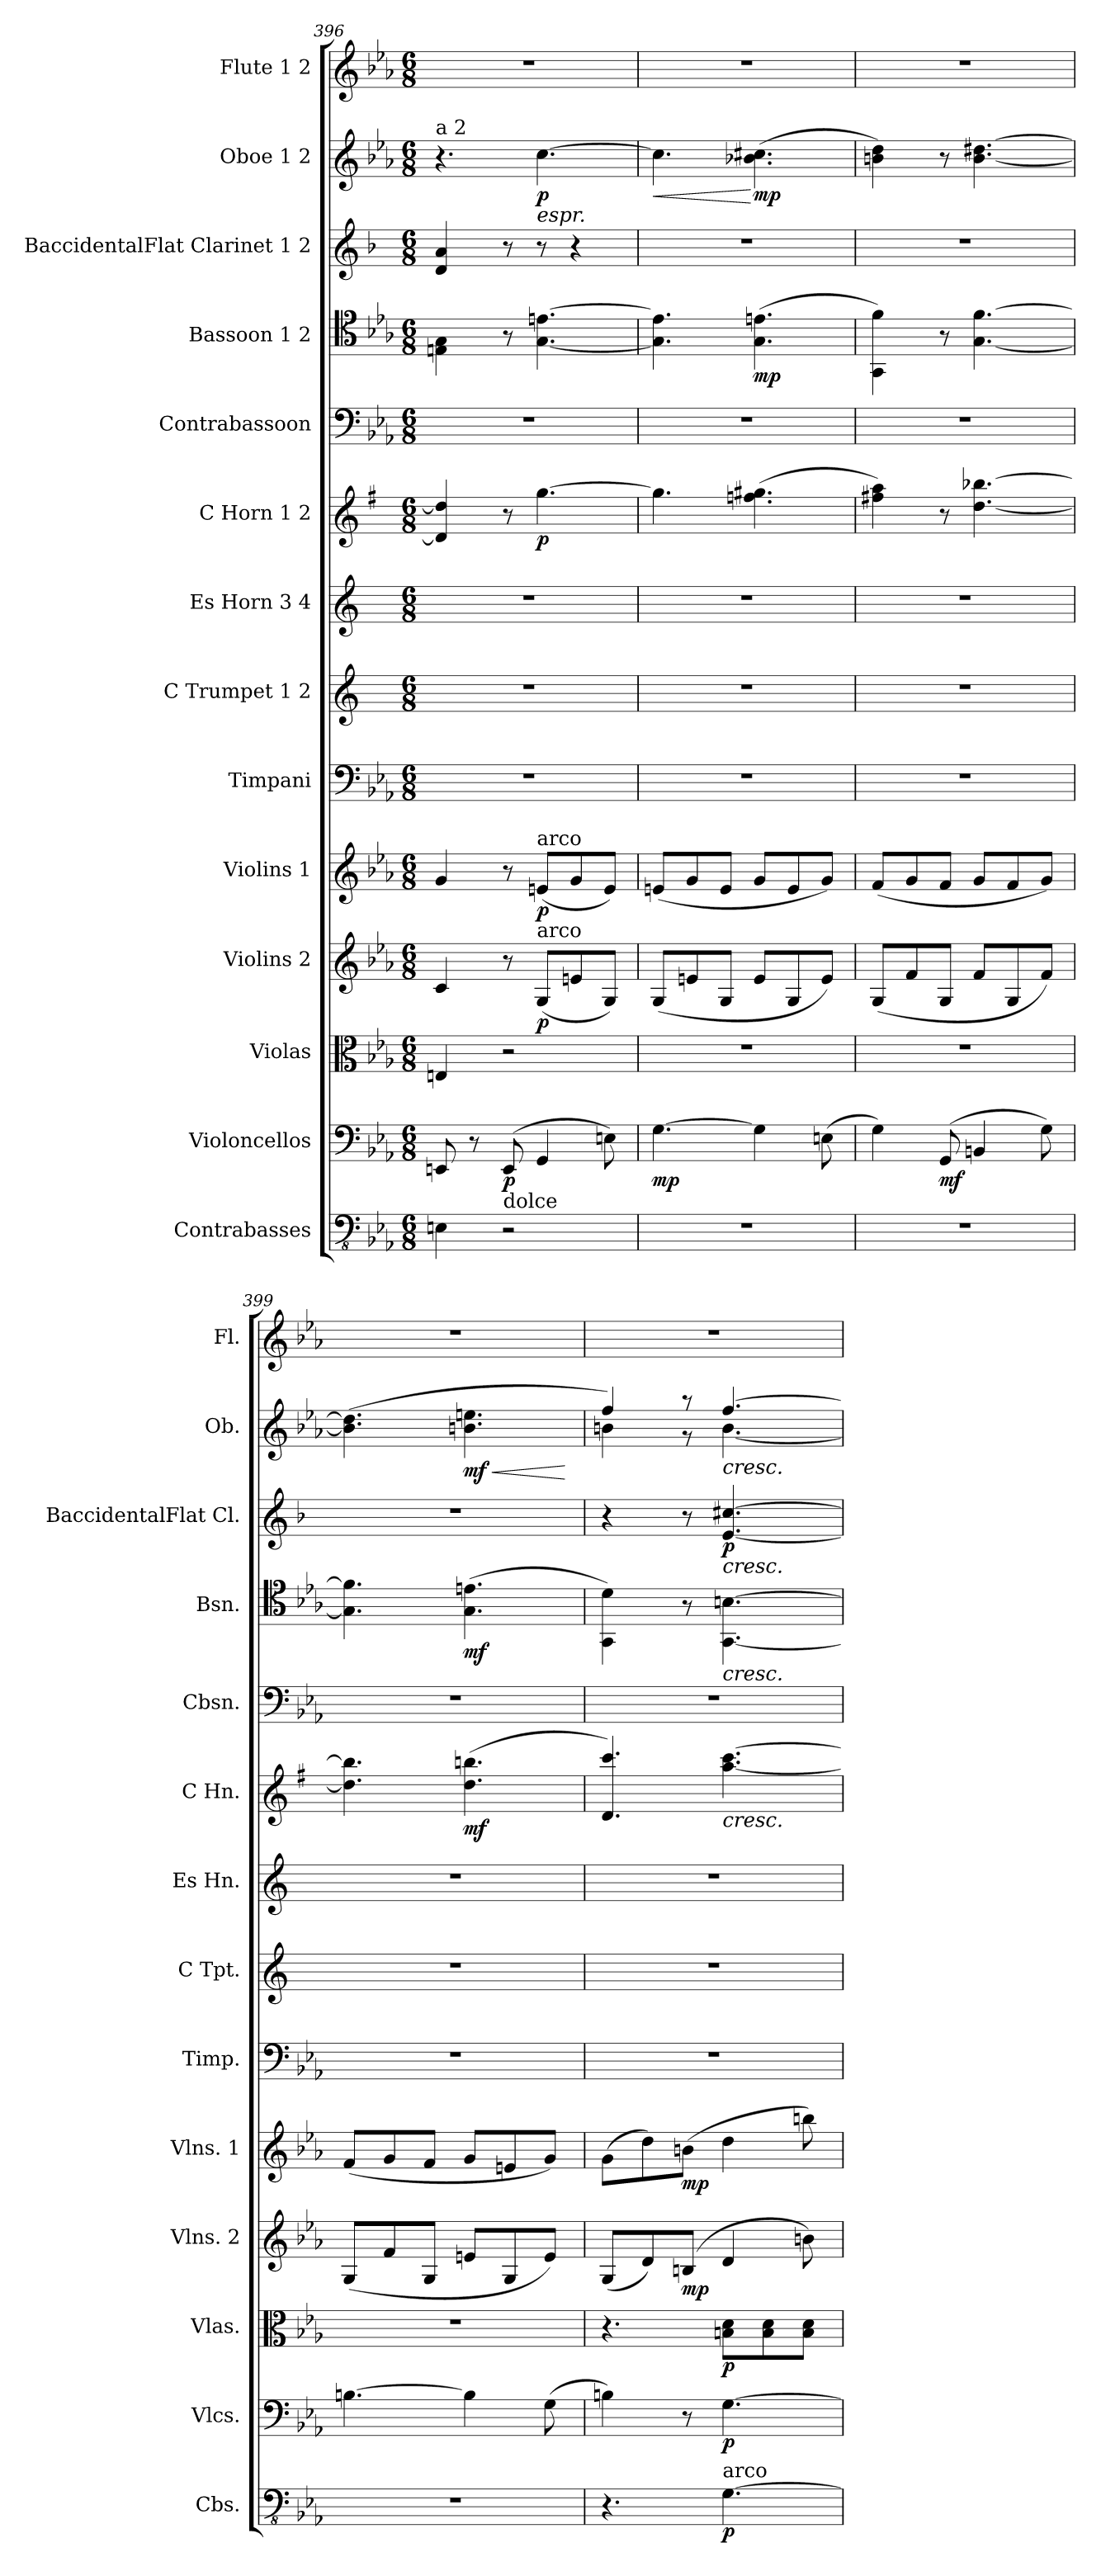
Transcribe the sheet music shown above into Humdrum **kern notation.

**kern	**dynam	**kern	**dynam	**kern	**dynam	**kern	**dynam	**kern	**dynam	**kern	**kern	**kern	**kern	**dynam	**kern	**kern	**dynam	**kern	**dynam	**kern	**dynam	**kern
*part14	*part14	*part13	*part13	*part12	*part12	*part11	*part11	*part10	*part10	*part9	*part8	*part7	*part6	*part6	*part5	*part4	*part4	*part3	*part3	*part2	*part2	*part1
*staff14	*staff14	*staff13	*staff13	*staff12	*staff12	*staff11	*staff11	*staff10	*staff10	*staff9	*staff8	*staff7	*staff6	*staff6	*staff5	*staff4	*staff4	*staff3	*staff3	*staff2	*staff2	*staff1
*I"Contrabasses	*	*I"Violoncellos	*	*I"Violas	*	*I"Violins 2	*	*I"Violins 1	*	*I"Timpani	*I"C Trumpet 1 2	*I"Es Horn 3 4	*I"C Horn 1 2	*	*I"Contrabassoon	*I"Bassoon 1 2	*	*I"BaccidentalFlat Clarinet 1 2	*	*I"Oboe 1 2	*	*I"Flute  1 2
*I'Cbs.	*	*I'Vlcs.	*	*I'Vlas.	*	*I'Vlns. 2	*	*I'Vlns. 1	*	*I'Timp.	*I'C Tpt.	*I'Es Hn.	*I'C Hn.	*	*I'Cbsn.	*I'Bsn.	*	*I'BaccidentalFlat Cl.	*	*I'Ob.	*	*I'Fl.
*clefFv4	*	*clefF4	*	*clefC3	*	*clefG2	*	*clefG2	*	*clefF4	*clefG2	*clefG2	*clefG2	*	*clefF4	*clefC4	*	*clefG2	*	*clefG2	*	*clefG2
*	*	*	*	*	*	*	*	*	*	*	*	*ITrd5c9	*ITrd4c7	*	*ITrd7c12	*	*	*ITrd1c2	*	*	*	*
*k[b-e-a-]	*	*k[b-e-a-]	*	*k[b-e-a-]	*	*k[b-e-a-]	*	*k[b-e-a-]	*	*k[b-e-a-]	*k[]	*k[b-e-a-]	*k[]	*	*k[b-e-a-]	*k[b-e-a-]	*	*k[b-e-a-]	*	*k[b-e-a-]	*	*k[b-e-a-]
*M6/8	*	*M6/8	*	*M6/8	*	*M6/8	*	*M6/8	*	*M6/8	*M6/8	*M6/8	*M6/8	*	*M6/8	*M6/8	*	*M6/8	*	*M6/8	*	*M6/8
=396	=396	=396	=396	=396	=396	=396	=396	=396	=396	=396	=396	=396	=396	=396	=396	=396	=396	=396	=396	=396	=396	=396
!	!	!	!	!	!	!	!	!	!	!	!	!	!	!	!	!	!	!	!	!LO:TX:a:t=a 2	!	!
4EEn\	.	8EEn/	.	4En/	.	4c/	.	4g/	.	2.r	2.r	2.r	4G/] 4g/]	.	2.r	4En\ 4G\	.	4c/ 4g/	.	4.r	.	2.r
.	.	8r	.	.	.	.	.	.	.	.	.	.	.	.	.	.	.	.	.	.	.	.
!	!	!LO:TX:b:t=dolce	!	!	!	!	!	!	!	!	!	!	!	!	!	!	!	!	!	!	!	!
!	!	!	!LO:DY:b	!	!	!	!	!	!	!	!	!	!	!	!	!	!	!	!	!	!	!
2r	.	(8EE/	p	2r	.	8r	.	8r	.	.	.	.	8r	.	.	8r	.	8r	.	.	.	.
!	!	!	!	!	!	!	!	!	!	!	!	!	!	!	!	!	!	!	!	!LO:TX:b:i:t=espr.	!	!
!	!	!	!	!	!	!	!	!LO:TX:a:t=arco	!	!	!	!	!	!	!	!	!	!	!	!	!	!
!	!	!	!	!	!	!LO:TX:a:t=arco	!	!	!	!	!	!	!	!	!	!	!	!	!	!	!	!
!	!	!	!	!	!	!	!LO:DY:b	!	!LO:DY:b	!	!	!	!	!LO:DY:b	!	!	!	!	!	!	!LO:DY:b	!
.	.	4GG/	.	.	.	(8G/L	p	(8en/L	p	.	.	.	[4.cc\	p	.	[4.G\ [4.en\	.	8r	.	[4.cc\	p	.
.	.	.	.	.	.	8en/	.	8g/	.	.	.	.	.	.	.	.	.	4r	.	.	.	.
.	.	8En\)	.	.	.	8G/J)	.	8e/J)	.	.	.	.	.	.	.	.	.	.	.	.	.	.
=397	=397	=397	=397	=397	=397	=397	=397	=397	=397	=397	=397	=397	=397	=397	=397	=397	=397	=397	=397	=397	=397	=397
!	!	!	!LO:DY:b	!	!	!	!	!	!	!	!	!	!	!	!	!	!	!	!	!	!LO:HP:b	!
2.r	.	[4.G\	mp	2.r	.	(8G/L	.	(8en/L	.	2.r	2.r	2.r	4.cc\]	.	2.r	4.G\] 4.e\]	.	2.r	.	4.cc\]	<	2.r
.	.	.	.	.	.	8en/	.	8g/	.	.	.	.	.	.	.	.	.	.	.	.	.	.
.	.	.	.	.	.	8G/J	.	8e/J	.	.	.	.	.	.	.	.	.	.	.	.	.	.
!	!	!	!	!	!	!	!	!	!	!	!	!	!	!	!	!	!LO:DY:b	!	!	!	!LO:DY:n=1:b	!
.	.	4G\]	.	.	.	8e/L	.	8g/L	.	.	.	.	(4.b-X\ 4.cc#X\	.	.	(4.G\ 4.en\	mp	.	.	(4.b-X\ 4.cc#X\	[ mp	.
.	.	.	.	.	.	8G/	.	8e/	.	.	.	.	.	.	.	.	.	.	.	.	.	.
.	.	(8En\	.	.	.	8e/J)	.	8g/J)	.	.	.	.	.	.	.	.	.	.	.	.	.	.
=398	=398	=398	=398	=398	=398	=398	=398	=398	=398	=398	=398	=398	=398	=398	=398	=398	=398	=398	=398	=398	=398	=398
2.r	.	4G\)	.	2.r	.	(8G/L	.	(8f/L	.	2.r	2.r	2.r	4bn\ 4dd\)	.	2.r	4GG\ 4f\)	.	2.r	.	4bn\ 4dd\)	.	2.r
.	.	.	.	.	.	8f/	.	8g/	.	.	.	.	.	.	.	.	.	.	.	.	.	.
!	!	!	!LO:DY:b	!	!	!	!	!	!	!	!	!	!	!	!	!	!	!	!	!	!	!
.	.	(8GG/	mf	.	.	8G/J	.	8f/J	.	.	.	.	8r	.	.	8r	.	.	.	8r	.	.
.	.	4BBn/	.	.	.	8f/L	.	8g/L	.	.	.	.	[4.g\ [4.ee-X\	.	.	[4.G\ [4.f\	.	.	.	[4.b\ [4.dd#X\	.	.
.	.	.	.	.	.	8G/	.	8f/	.	.	.	.	.	.	.	.	.	.	.	.	.	.
.	.	8G\)	.	.	.	8f/J)	.	8g/J)	.	.	.	.	.	.	.	.	.	.	.	.	.	.
=399	=399	=399	=399	=399	=399	=399	=399	=399	=399	=399	=399	=399	=399	=399	=399	=399	=399	=399	=399	=399	=399	=399
2.r	.	[4.Bn\	.	2.r	.	(8G/L	.	(8f/L	.	2.r	2.r	2.r	4.g\] 4.ee-\]	.	2.r	4.G\] 4.f\]	.	2.r	.	(4.b\] 4.dd#\]	.	2.r
.	.	.	.	.	.	8f/	.	8g/	.	.	.	.	.	.	.	.	.	.	.	.	.	.
.	.	.	.	.	.	8G/J	.	8f/J	.	.	.	.	.	.	.	.	.	.	.	.	.	.
!	!	!	!	!	!	!	!	!	!	!	!	!	!	!LO:DY:b	!	!	!LO:DY:b	!	!	!	!LO:HP:b	!
!	!	!	!	!	!	!	!	!	!	!	!	!	!	!	!	!	!	!	!	!	!LO:DY:n=1:b	!
.	.	4B\]	.	.	.	8en/L	.	8g/L	.	.	.	.	(4.g\ 4.een\	mf	.	(4.G\ 4.en\	mf	.	.	4.bn\ 4.een\	< mf	.
.	.	.	.	.	.	8G/	.	8en/	.	.	.	.	.	.	.	.	.	.	.	.	.	.
.	.	(8G\	.	.	.	8e/J)	.	8g/J)	.	.	.	.	.	.	.	.	.	.	.	.	.	.
.	.	.	.	.	.	.	.	.	.	.	.	.	.	.	.	.	.	.	.	.	[	.
!!LO:PB:g=z
=400	=400	=400	=400	=400	=400	=400	=400	=400	=400	=400	=400	=400	=400	=400	=400	=400	=400	=400	=400	=400	=400	=400
*	*	*	*	*	*	*	*	*	*	*	*	*	*	*	*	*	*	*	*	*^	*	*
4.r	.	4Bn\)	.	4.r	.	(8G/L	.	(8g\L	.	2.r	2.r	2.r	4.G/ 4.ff/)	.	2.r	4GG\ 4d\)	.	4r	.	4ff/)	4bn\	.	2.r
.	.	.	.	.	.	8d/)	.	8dd\)	.	.	.	.	.	.	.	.	.	.	.	.	.	.	.
!	!	!	!	!	!	!	!LO:DY:b	!	!LO:DY:b	!	!	!	!	!	!	!	!	!	!	!	!	!	!
.	.	8r	.	.	.	(8Bn/J	mp	(8bn\J	mp	.	.	.	.	.	.	8r	.	8r	.	8r	8r	.	.
!	!	!	!	!	!	!	!	!	!	!	!	!	!	!	!	!	!	!	!	!LO:TX:b:i:t=cresc.	!	!	!
!	!	!	!	!	!	!	!	!	!	!	!	!	!	!	!	!	!	!LO:TX:b:i:t=cresc.	!	!	!	!	!
!	!	!	!	!	!	!	!	!	!	!	!	!	!	!	!	!LO:TX:b:i:t=cresc.	!	!	!	!	!	!	!
!	!	!	!	!	!	!	!	!	!	!	!	!	!LO:TX:b:i:t=cresc.	!	!	!	!	!	!	!	!	!	!
!LO:TX:a:t=arco	!	!	!	!	!	!	!	!	!	!	!	!	!	!	!	!	!	!	!	!	!	!	!
!	!LO:DY:b	!	!LO:DY:b	!	!LO:DY:b	!	!	!	!	!	!	!	!	!	!	!	!	!	!LO:DY:b	!	!	!	!
[4.GG\	p	[4.G\	p	8Bn\ 8d\L	p	4d/	.	4dd\	.	.	.	.	[4.dd\ [4.ff\	.	.	[4.GG\ [4.Bn\	.	[4.d/ [4.bn/	p	[4.ff/	[4.b\	.	.
.	.	.	.	8B\ 8d\	.	.	.	.	.	.	.	.	.	.	.	.	.	.	.	.	.	.	.
.	.	.	.	8B\ 8d\J	.	8bn\)	.	8bbn\)	.	.	.	.	.	.	.	.	.	.	.	.	.	.	.
*	*	*	*	*	*	*	*	*	*	*	*	*	*	*	*	*	*	*	*	*v	*v	*	*
=	=	=	=	=	=	=	=	=	=	=	=	=	=	=	=	=	=	=	=	=	=	=
*-	*-	*-	*-	*-	*-	*-	*-	*-	*-	*-	*-	*-	*-	*-	*-	*-	*-	*-	*-	*-	*-	*-
